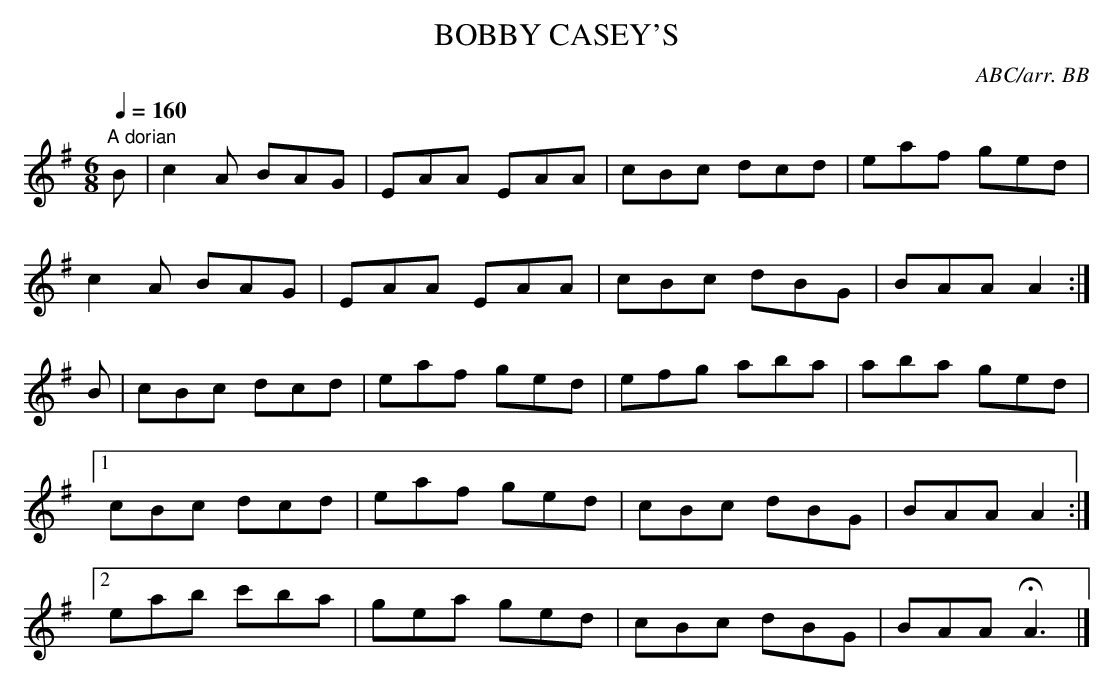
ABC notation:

X:1
T:BOBBY CASEY'S
C:ABC/arr. BB
Q:1/4=160
M:6/8
L:1/8
K:G
"A dorian"
B|c2A BAG|EAA EAA|cBc dcd| eaf ged|
c2A BAG|EAA EAA|cBc dBG|BAA A2 :|
B|cBc dcd|eaf ged|efg aba|aba ged |
[1 cBc dcd|eaf ged|cBc dBG|BAA A2 :|
[2 eab c'ba|gea ged|cBc dBG|BAA HA3 |]
